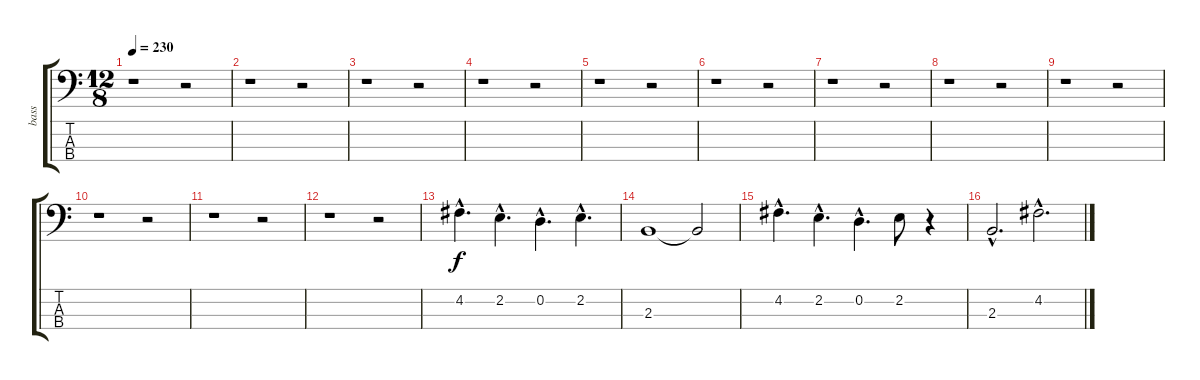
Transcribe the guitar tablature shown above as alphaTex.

\track ("bass" "bass") {instrument electricbassfinger}
\staff {score tabs}
\tuning (G2 D2 A1 E1) {hide}
\ts (12 8)
\tempo 230
\clef f4
\ks c
r.1{dy f instrument electricbassfinger} r.2 |
r.1 r.2 |
r.1 r.2 |
r.1 r.2 |
r.1 r.2 |
r.1 r.2 |
r.1 r.2 |
r.1 r.2 |
r.1 r.2 |
r.1 r.2 |
r.1 r.2 |
r.1 r.2 |
4.2{hac}.4{d} 2.2{hac}.4{d} 0.2{hac}.4{d} 2.2{hac}.4{d} |
2.3.1 2.3{t}.2 |
4.2{hac}.4{d} 2.2{hac}.4{d} 0.2{hac}.4{d} 2.2.8 r.4 |
2.3{hac}.2{d} 4.2{hac}.2{d}
